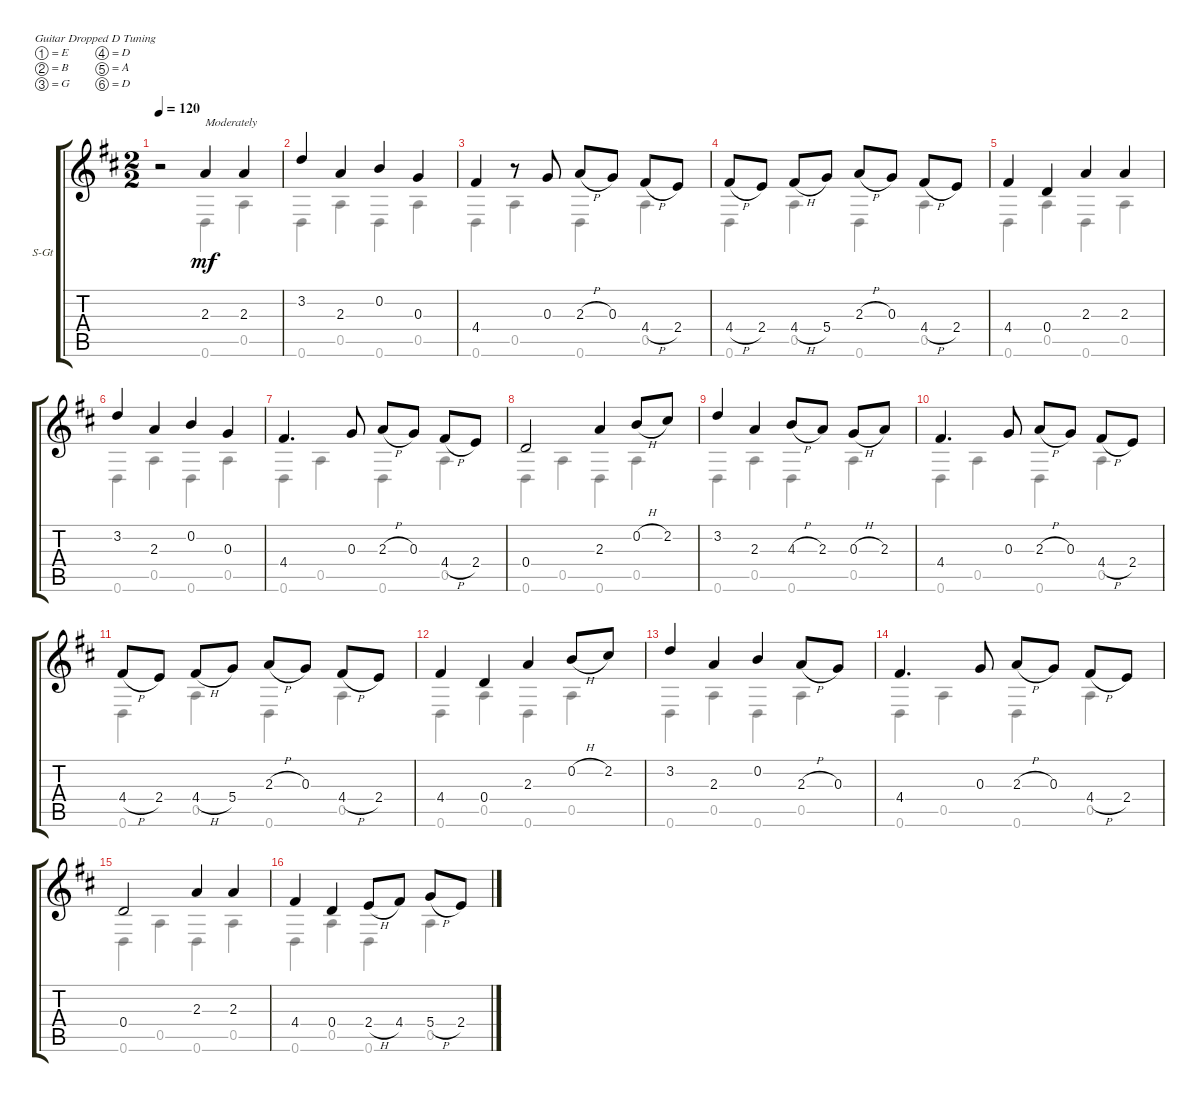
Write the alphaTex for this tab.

\defaultSystemsLayout 4
\bracketExtendMode groupsimilarinstruments
\firstSystemTrackNameOrientation horizontal
\otherSystemsTrackNameOrientation horizontal
\track ("Steel Guitar" "S-Gt") {instrument acousticguitarsteel}
\staff {score tabs}
\tuning (E4 B3 G3 D3 A2 D2)
\voice
\ts (2 2)
\tempo 120
\clef g2
\ks d
r.2{dy mf instrument acousticguitarsteel} 2.3.4{txt "Moderately"} 2.3.4 |
3.2.4 2.3.4 0.2.4 0.3.4 |
4.4.4 r.8 0.3.8 2.3{h}.8 0.3.8 4.4{h}.8 2.4.8 |
4.4{h}.8 2.4.8 4.4{h}.8 5.4.8 2.3{h}.8 0.3.8 4.4{h}.8 2.4.8 |
4.4.4 0.4.4 2.3.4 2.3.4 |
3.2.4 2.3.4 0.2.4 0.3.4 |
4.4.4{d} 0.3.8 2.3{h}.8 0.3.8 4.4{h}.8 2.4.8 |
0.4.2 2.3.4 0.2{h}.8 2.2.8 |
3.2.4 2.3.4 4.3{h}.8 2.3.8 0.3{h}.8 2.3.8 |
4.4.4{d} 0.3.8 2.3{h}.8 0.3.8 4.4{h}.8 2.4.8 |
4.4{h}.8 2.4.8 4.4{h}.8 5.4.8 2.3{h}.8 0.3.8 4.4{h}.8 2.4.8 |
4.4.4 0.4.4 2.3.4 0.2{h}.8 2.2.8 |
3.2.4 2.3.4 0.2.4 2.3{h}.8 0.3.8 |
4.4.4{d} 0.3.8 2.3{h}.8 0.3.8 4.4{h}.8 2.4.8 |
0.4.2 2.3.4 2.3.4 |
4.4.4 0.4.4 2.4{h}.8 4.4.8 5.4{h}.8 2.4.8
\voice
\clef g2
\ottava regular
\simile none
\ks d
r.2{dy mf} 0.6.4 0.5.4 |
0.6.4 0.5.4 0.6.4 0.5.4 |
0.6.4 0.5.4 0.6.4 0.5.4 |
0.6.4 0.5.4 0.6.4 0.5.4 |
0.6.4 0.5.4 0.6.4 0.5.4 |
0.6.4 0.5.4 0.6.4 0.5.4 |
0.6.4 0.5.4 0.6.4 0.5.4 |
0.6.4 0.5.4 0.6.4 0.5.4 |
0.6.4 0.5.4 0.6.4 0.5.4 |
0.6.4 0.5.4 0.6.4 0.5.4 |
0.6.4 0.5.4 0.6.4 0.5.4 |
0.6.4 0.5.4 0.6.4 0.5.4 |
0.6.4 0.5.4 0.6.4 0.5.4 |
0.6.4 0.5.4 0.6.4 0.5.4 |
0.6.4 0.5.4 0.6.4 0.5.4 |
0.6.4 0.5.4 0.6.4 0.5.4
